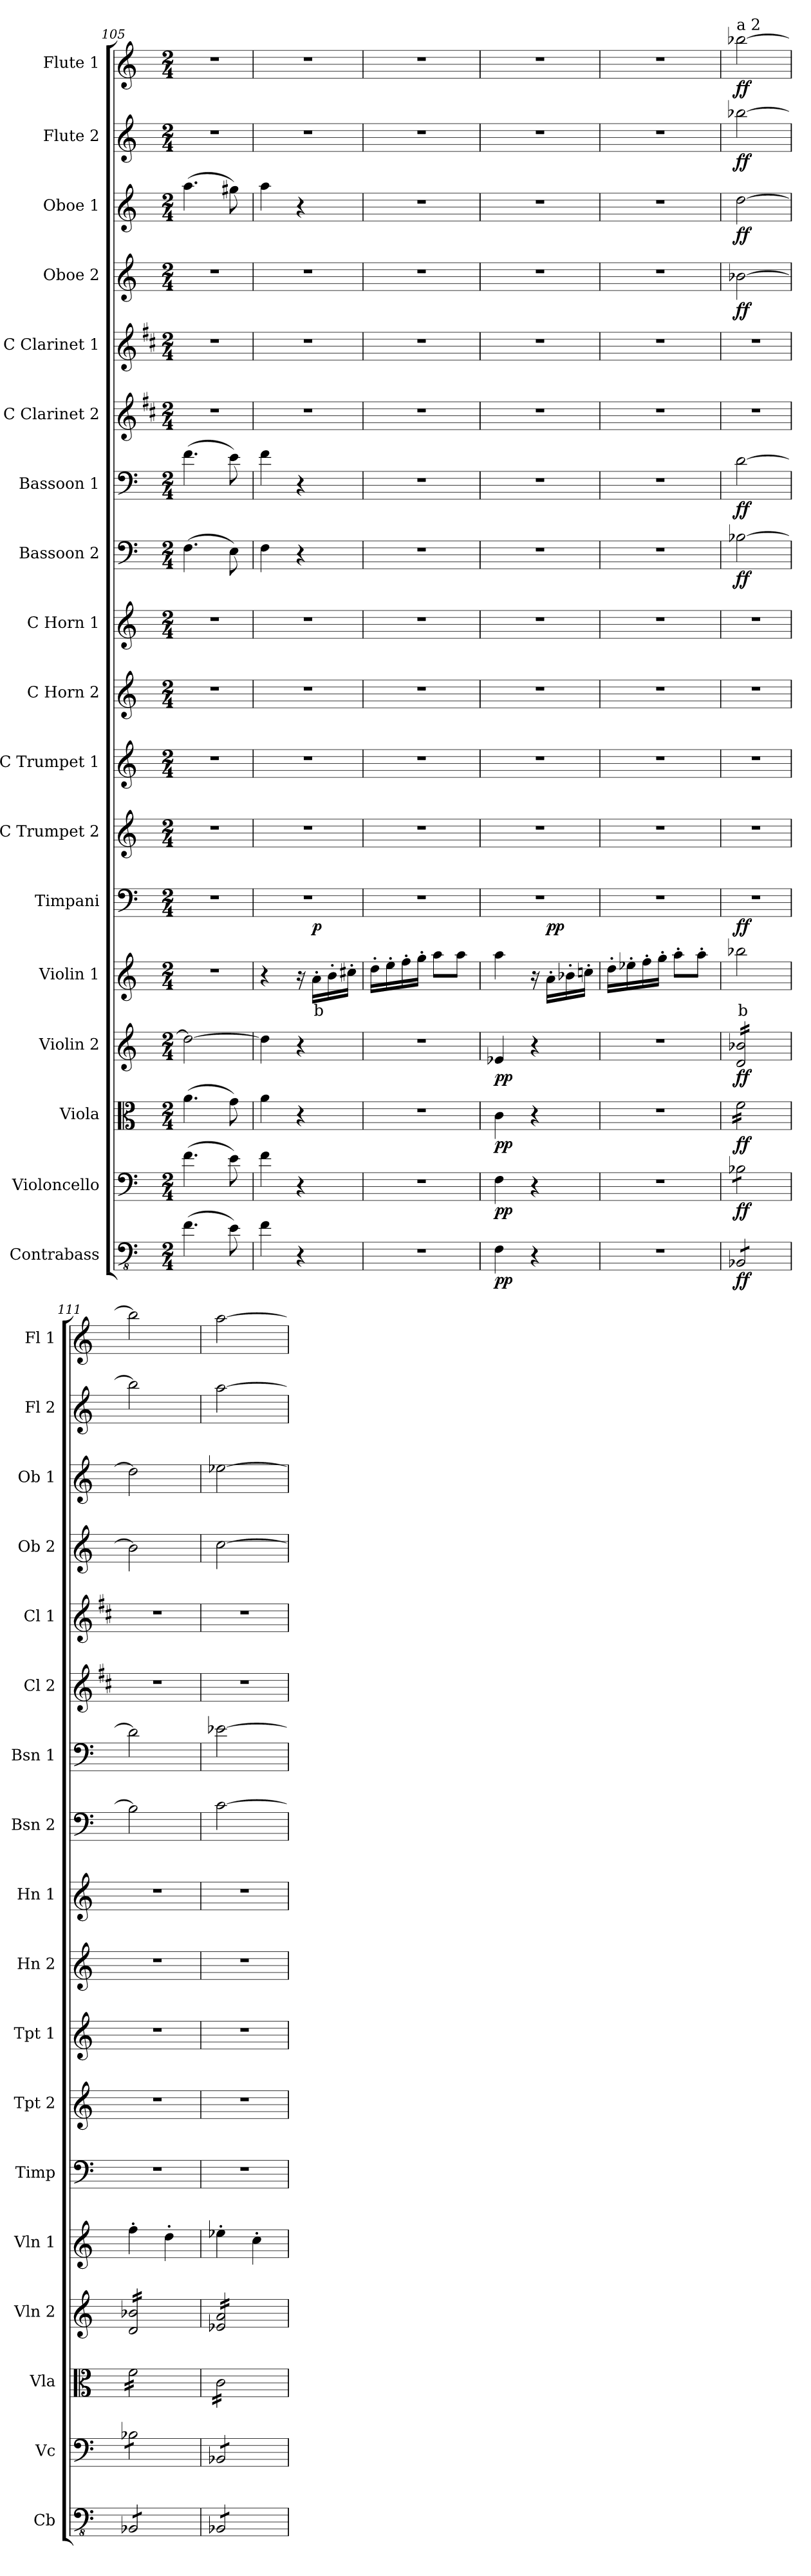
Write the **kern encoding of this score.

**kern	**dynam	**kern	**dynam	**kern	**dynam	**kern	**dynam	**kern	**text	**dynam	**kern	**kern	**kern	**kern	**kern	**kern	**dynam	**kern	**dynam	**kern	**kern	**kern	**dynam	**kern	**dynam	**kern	**dynam	**kern	**dynam
*part18	*part18	*part17	*part17	*part16	*part16	*part15	*part15	*part14	*part14	*part14	*part13	*part12	*part11	*part10	*part9	*part8	*part8	*part7	*part7	*part6	*part5	*part4	*part4	*part3	*part3	*part2	*part2	*part1	*part1
*staff18	*staff18	*staff17	*staff17	*staff16	*staff16	*staff15	*staff15	*staff14	*staff14	*staff14	*staff13	*staff12	*staff11	*staff10	*staff9	*staff8	*staff8	*staff7	*staff7	*staff6	*staff5	*staff4	*staff4	*staff3	*staff3	*staff2	*staff2	*staff1	*staff1
*I"Contrabass	*	*I"Violoncello	*	*I"Viola	*	*I"Violin 2	*	*I"Violin 1	*	*	*I"Timpani	*I"C Trumpet 2	*I"C Trumpet 1	*I"C Horn 2	*I"C Horn 1	*I"Bassoon 2	*	*I"Bassoon 1	*	*I"C Clarinet 2	*I"C Clarinet 1	*I"Oboe 2	*	*I"Oboe 1	*	*I"Flute 2	*	*I"Flute 1	*
*I'Cb	*	*I'Vc	*	*I'Vla	*	*I'Vln 2	*	*I'Vln 1	*	*	*I'Timp	*I'Tpt 2	*I'Tpt 1	*I'Hn 2	*I'Hn 1	*I'Bsn 2	*	*I'Bsn 1	*	*I'Cl 2	*I'Cl 1	*I'Ob 2	*	*I'Ob 1	*	*I'Fl 2	*	*I'Fl 1	*
*clefFv4	*	*clefF4	*	*clefC3	*	*clefG2	*	*clefG2	*	*	*clefF4	*clefG2	*clefG2	*clefG2	*clefG2	*clefF4	*	*clefF4	*	*clefG2	*clefG2	*clefG2	*	*clefG2	*	*clefG2	*	*clefG2	*
*	*	*	*	*	*	*	*	*	*	*	*	*	*	*ITrd7c12	*ITrd7c12	*	*	*	*	*ITrd1c2	*ITrd1c2	*	*	*	*	*	*	*	*
*k[]	*	*k[]	*	*k[]	*	*k[]	*	*k[]	*	*	*k[]	*k[]	*k[]	*k[]	*k[]	*k[]	*	*k[]	*	*k[]	*k[]	*k[]	*	*k[]	*	*k[]	*	*k[]	*
*M2/4	*	*M2/4	*	*M2/4	*	*M2/4	*	*M2/4	*	*	*M2/4	*M2/4	*M2/4	*M2/4	*M2/4	*M2/4	*	*M2/4	*	*M2/4	*M2/4	*M2/4	*	*M2/4	*	*M2/4	*	*M2/4	*
=105	=105	=105	=105	=105	=105	=105	=105	=105	=105	=105	=105	=105	=105	=105	=105	=105	=105	=105	=105	=105	=105	=105	=105	=105	=105	=105	=105	=105	=105
(4.F\	.	(4.f\	.	(4.a\	.	2dd\_	.	2r	.	.	2r	2r	2r	2r	2r	(4.F\	.	(4.f\	.	2r	2r	2r	.	(4.aa\	.	2r	.	2r	.
8E\)	.	8e\)	.	8g\)	.	.	.	.	.	.	.	.	.	.	.	8E\)	.	8e\)	.	.	.	.	.	8gg#X\)	.	.	.	.	.
=106	=106	=106	=106	=106	=106	=106	=106	=106	=106	=106	=106	=106	=106	=106	=106	=106	=106	=106	=106	=106	=106	=106	=106	=106	=106	=106	=106	=106	=106
4F\	.	4f\	.	4a\	.	4dd\]	.	4r	.	.	2r	2r	2r	2r	2r	4F\	.	4f\	.	2r	2r	2r	.	4aa\	.	2r	.	2r	.
4r	.	4r	.	4r	.	4r	.	16r	.	.	.	.	.	.	.	4r	.	4r	.	.	.	.	.	4r	.	.	.	.	.
!	!	!	!	!	!	!	!	!	!LO:LY:b:color=#FF0000	!LO:DY:b	!	!	!	!	!	!	!	!	!	!	!	!	!	!	!	!	!	!	!
.	.	.	.	.	.	.	.	16a'\LL	b	p	.	.	.	.	.	.	.	.	.	.	.	.	.	.	.	.	.	.	.
.	.	.	.	.	.	.	.	16b'\	.	.	.	.	.	.	.	.	.	.	.	.	.	.	.	.	.	.	.	.	.
.	.	.	.	.	.	.	.	16cc#X'\JJ	.	.	.	.	.	.	.	.	.	.	.	.	.	.	.	.	.	.	.	.	.
=107	=107	=107	=107	=107	=107	=107	=107	=107	=107	=107	=107	=107	=107	=107	=107	=107	=107	=107	=107	=107	=107	=107	=107	=107	=107	=107	=107	=107	=107
2r	.	2r	.	2r	.	2r	.	16dd'\LL	.	.	2r	2r	2r	2r	2r	2r	.	2r	.	2r	2r	2r	.	2r	.	2r	.	2r	.
.	.	.	.	.	.	.	.	16ee'\	.	.	.	.	.	.	.	.	.	.	.	.	.	.	.	.	.	.	.	.	.
.	.	.	.	.	.	.	.	16ff'\	.	.	.	.	.	.	.	.	.	.	.	.	.	.	.	.	.	.	.	.	.
.	.	.	.	.	.	.	.	16gg'\JJ	.	.	.	.	.	.	.	.	.	.	.	.	.	.	.	.	.	.	.	.	.
.	.	.	.	.	.	.	.	8aa\L	.	.	.	.	.	.	.	.	.	.	.	.	.	.	.	.	.	.	.	.	.
.	.	.	.	.	.	.	.	8aa\J	.	.	.	.	.	.	.	.	.	.	.	.	.	.	.	.	.	.	.	.	.
=108	=108	=108	=108	=108	=108	=108	=108	=108	=108	=108	=108	=108	=108	=108	=108	=108	=108	=108	=108	=108	=108	=108	=108	=108	=108	=108	=108	=108	=108
!	!LO:DY:b	!	!LO:DY:b	!	!LO:DY:b	!	!LO:DY:b	!	!	!	!	!	!	!	!	!	!	!	!	!	!	!	!	!	!	!	!	!	!
4FF\	pp	4F\	pp	4c\	pp	4e-X/	pp	4aa\	.	.	2r	2r	2r	2r	2r	2r	.	2r	.	2r	2r	2r	.	2r	.	2r	.	2r	.
4r	.	4r	.	4r	.	4r	.	16r	.	.	.	.	.	.	.	.	.	.	.	.	.	.	.	.	.	.	.	.	.
!	!	!	!	!	!	!	!	!	!	!LO:DY:b	!	!	!	!	!	!	!	!	!	!	!	!	!	!	!	!	!	!	!
.	.	.	.	.	.	.	.	16a'\LL	.	pp	.	.	.	.	.	.	.	.	.	.	.	.	.	.	.	.	.	.	.
.	.	.	.	.	.	.	.	16b-X'\	.	.	.	.	.	.	.	.	.	.	.	.	.	.	.	.	.	.	.	.	.
.	.	.	.	.	.	.	.	16ccn'\JJ	.	.	.	.	.	.	.	.	.	.	.	.	.	.	.	.	.	.	.	.	.
=109	=109	=109	=109	=109	=109	=109	=109	=109	=109	=109	=109	=109	=109	=109	=109	=109	=109	=109	=109	=109	=109	=109	=109	=109	=109	=109	=109	=109	=109
2r	.	2r	.	2r	.	2r	.	16dd'\LL	.	.	2r	2r	2r	2r	2r	2r	.	2r	.	2r	2r	2r	.	2r	.	2r	.	2r	.
.	.	.	.	.	.	.	.	16ee-X'\	.	.	.	.	.	.	.	.	.	.	.	.	.	.	.	.	.	.	.	.	.
.	.	.	.	.	.	.	.	16ff'\	.	.	.	.	.	.	.	.	.	.	.	.	.	.	.	.	.	.	.	.	.
.	.	.	.	.	.	.	.	16gg'\JJ	.	.	.	.	.	.	.	.	.	.	.	.	.	.	.	.	.	.	.	.	.
.	.	.	.	.	.	.	.	8aa'\L	.	.	.	.	.	.	.	.	.	.	.	.	.	.	.	.	.	.	.	.	.
.	.	.	.	.	.	.	.	8aa'\J	.	.	.	.	.	.	.	.	.	.	.	.	.	.	.	.	.	.	.	.	.
=110	=110	=110	=110	=110	=110	=110	=110	=110	=110	=110	=110	=110	=110	=110	=110	=110	=110	=110	=110	=110	=110	=110	=110	=110	=110	=110	=110	=110	=110
!	!	!	!	!	!	!	!	!	!	!	!	!	!	!	!	!	!	!	!	!	!	!	!	!	!	!	!	!LO:TX:a:t=a 2	!
!	!LO:DY:b	!	!LO:DY:b	!	!LO:DY:b	!	!LO:DY:b	!	!LO:LY:b:color=#FF0000	!LO:DY:b	!	!	!	!	!	!	!LO:DY:b	!	!LO:DY:b	!	!	!	!LO:DY:b	!	!LO:DY:b	!	!LO:DY:b	!	!LO:DY:b
*tremolo	*	*	*	*	*	*	*	*	*	*	*	*	*	*	*	*	*	*	*	*	*	*	*	*	*	*	*	*	*
*	*	*tremolo	*	*	*	*	*	*	*	*	*	*	*	*	*	*	*	*	*	*	*	*	*	*	*	*	*	*	*
*	*	*	*	*tremolo	*	*	*	*	*	*	*	*	*	*	*	*	*	*	*	*	*	*	*	*	*	*	*	*	*
*	*	*	*	*	*	*tremolo	*	*	*	*	*	*	*	*	*	*	*	*	*	*	*	*	*	*	*	*	*	*	*
8BBB-X/L	ff	8B-X\L	ff	16f\LL	ff	16d/ 16b-X/LL	ff	2bb-X\	b	ff	2r	2r	2r	2r	2r	[2B-X\	ff	[2d\	ff	2r	2r	[2b-X\	ff	[2dd\	ff	[2bb-X\	ff	[2bb-X\	ff
.	.	.	.	16f\	.	16d/ 16b-X/	.	.	.	.	.	.	.	.	.	.	.	.	.	.	.	.	.	.	.	.	.	.	.
8BBB-X/	.	8B-X\	.	16f\	.	16d/ 16b-X/	.	.	.	.	.	.	.	.	.	.	.	.	.	.	.	.	.	.	.	.	.	.	.
.	.	.	.	16f\	.	16d/ 16b-X/	.	.	.	.	.	.	.	.	.	.	.	.	.	.	.	.	.	.	.	.	.	.	.
8BBB-X/	.	8B-X\	.	16f\	.	16d/ 16b-X/	.	.	.	.	.	.	.	.	.	.	.	.	.	.	.	.	.	.	.	.	.	.	.
.	.	.	.	16f\	.	16d/ 16b-X/	.	.	.	.	.	.	.	.	.	.	.	.	.	.	.	.	.	.	.	.	.	.	.
8BBB-X/J	.	8B-X\J	.	16f\	.	16d/ 16b-X/	.	.	.	.	.	.	.	.	.	.	.	.	.	.	.	.	.	.	.	.	.	.	.
.	.	.	.	16f\JJ	.	16d/ 16b-X/JJ	.	.	.	.	.	.	.	.	.	.	.	.	.	.	.	.	.	.	.	.	.	.	.
=111	=111	=111	=111	=111	=111	=111	=111	=111	=111	=111	=111	=111	=111	=111	=111	=111	=111	=111	=111	=111	=111	=111	=111	=111	=111	=111	=111	=111	=111
8BBB-X/L	.	8B-X\L	.	16f\LL	.	16d/ 16b-X/LL	.	4ff'\	.	.	2r	2r	2r	2r	2r	2B-\]	.	2d\]	.	2r	2r	2b-\]	.	2dd\]	.	2bb-\]	.	2bb-\]	.
.	.	.	.	16f\	.	16d/ 16b-X/	.	.	.	.	.	.	.	.	.	.	.	.	.	.	.	.	.	.	.	.	.	.	.
8BBB-X/	.	8B-X\	.	16f\	.	16d/ 16b-X/	.	.	.	.	.	.	.	.	.	.	.	.	.	.	.	.	.	.	.	.	.	.	.
.	.	.	.	16f\	.	16d/ 16b-X/	.	.	.	.	.	.	.	.	.	.	.	.	.	.	.	.	.	.	.	.	.	.	.
8BBB-X/	.	8B-X\	.	16f\	.	16d/ 16b-X/	.	4dd'\	.	.	.	.	.	.	.	.	.	.	.	.	.	.	.	.	.	.	.	.	.
.	.	.	.	16f\	.	16d/ 16b-X/	.	.	.	.	.	.	.	.	.	.	.	.	.	.	.	.	.	.	.	.	.	.	.
8BBB-X/J	.	8B-X\J	.	16f\	.	16d/ 16b-X/	.	.	.	.	.	.	.	.	.	.	.	.	.	.	.	.	.	.	.	.	.	.	.
.	.	.	.	16f\JJ	.	16d/ 16b-X/JJ	.	.	.	.	.	.	.	.	.	.	.	.	.	.	.	.	.	.	.	.	.	.	.
=112	=112	=112	=112	=112	=112	=112	=112	=112	=112	=112	=112	=112	=112	=112	=112	=112	=112	=112	=112	=112	=112	=112	=112	=112	=112	=112	=112	=112	=112
8BBB-X/L	.	8BB-X/L	.	16c\LL	.	16e-X/ 16a/LL	.	4ee-X'\	.	.	2r	2r	2r	2r	2r	[2c\	.	[2e-X\	.	2r	2r	[2cc\	.	[2ee-X\	.	[2aa\	.	[2aa\	.
.	.	.	.	16c\	.	16e-X/ 16a/	.	.	.	.	.	.	.	.	.	.	.	.	.	.	.	.	.	.	.	.	.	.	.
8BBB-X/	.	8BB-X/	.	16c\	.	16e-X/ 16a/	.	.	.	.	.	.	.	.	.	.	.	.	.	.	.	.	.	.	.	.	.	.	.
.	.	.	.	16c\	.	16e-X/ 16a/	.	.	.	.	.	.	.	.	.	.	.	.	.	.	.	.	.	.	.	.	.	.	.
8BBB-X/	.	8BB-X/	.	16c\	.	16e-X/ 16a/	.	4cc'\	.	.	.	.	.	.	.	.	.	.	.	.	.	.	.	.	.	.	.	.	.
.	.	.	.	16c\	.	16e-X/ 16a/	.	.	.	.	.	.	.	.	.	.	.	.	.	.	.	.	.	.	.	.	.	.	.
8BBB-X/J	.	8BB-X/J	.	16c\	.	16e-X/ 16a/	.	.	.	.	.	.	.	.	.	.	.	.	.	.	.	.	.	.	.	.	.	.	.
*	*	*Xtremolo	*	*	*	*	*	*	*	*	*	*	*	*	*	*	*	*	*	*	*	*	*	*	*	*	*	*	*
*Xtremolo	*	*	*	*	*	*	*	*	*	*	*	*	*	*	*	*	*	*	*	*	*	*	*	*	*	*	*	*	*
.	.	.	.	16c\JJ	.	16e-X/ 16a/JJ	.	.	.	.	.	.	.	.	.	.	.	.	.	.	.	.	.	.	.	.	.	.	.
*	*	*	*	*	*	*Xtremolo	*	*	*	*	*	*	*	*	*	*	*	*	*	*	*	*	*	*	*	*	*	*	*
*	*	*	*	*Xtremolo	*	*	*	*	*	*	*	*	*	*	*	*	*	*	*	*	*	*	*	*	*	*	*	*	*
=	=	=	=	=	=	=	=	=	=	=	=	=	=	=	=	=	=	=	=	=	=	=	=	=	=	=	=	=	=
*-	*-	*-	*-	*-	*-	*-	*-	*-	*-	*-	*-	*-	*-	*-	*-	*-	*-	*-	*-	*-	*-	*-	*-	*-	*-	*-	*-	*-	*-
